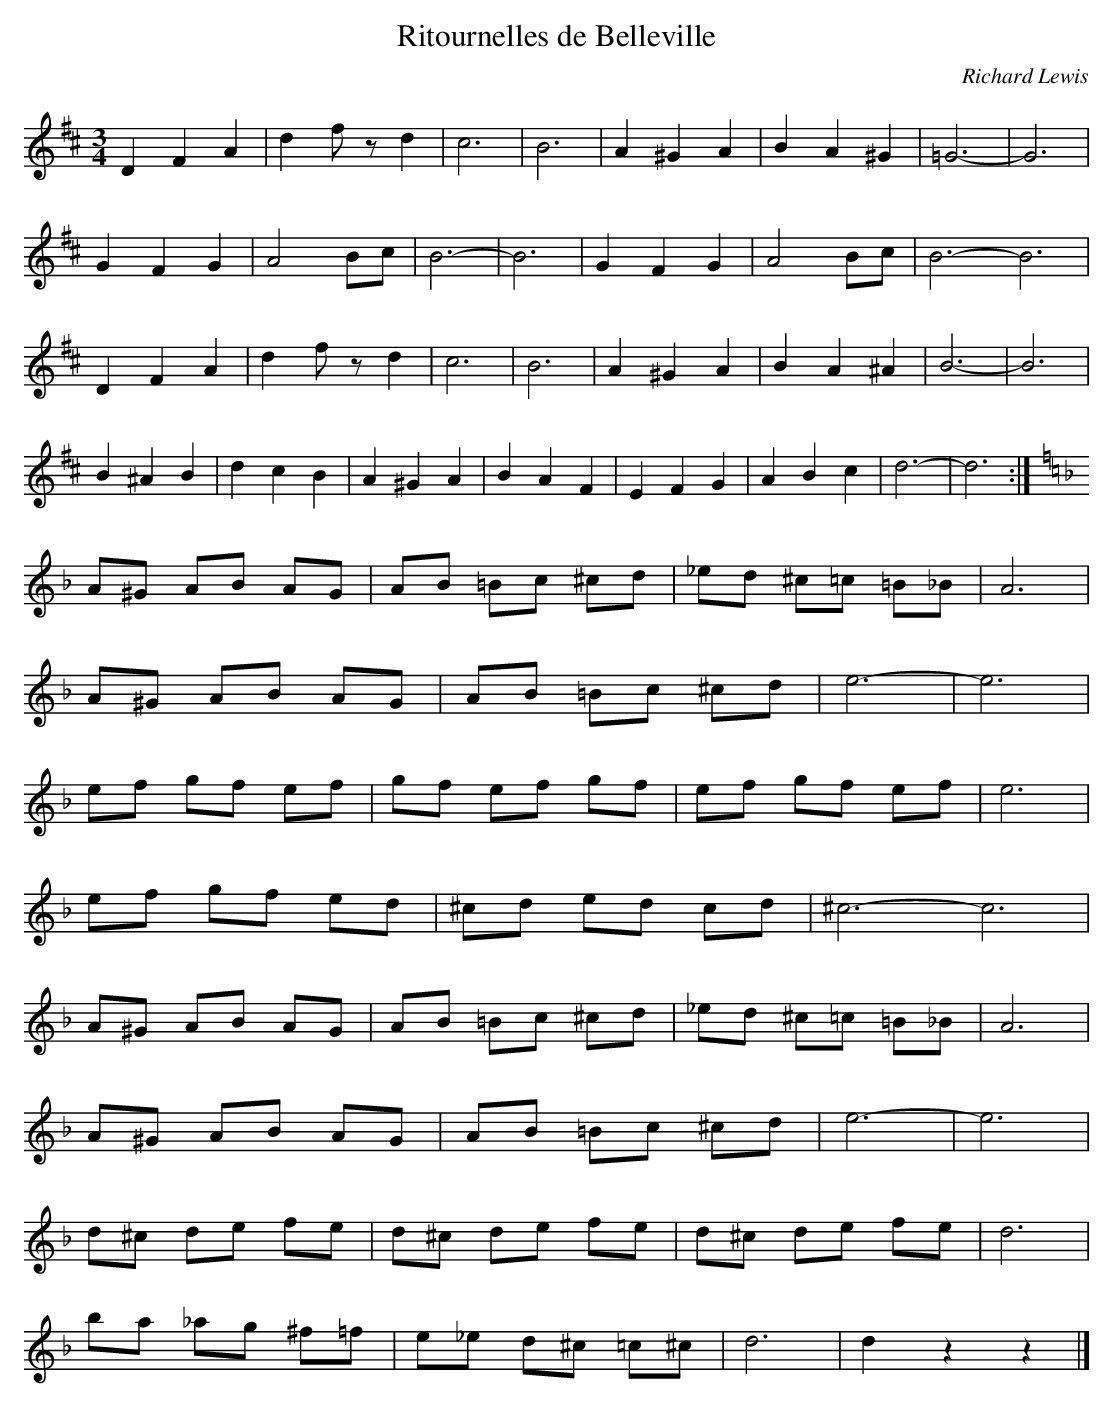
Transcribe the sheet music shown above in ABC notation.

X:1
T:Ritournelles de Belleville
C:Richard Lewis
L:1/4
M:3/4
K:D major
DFA|df/z/d|c3|B3|\
A^GA|BA^G|=G3-|G3|
GFG|A2B/c/|B3-|B3|\
GFG|A2B/c/|B3-B3|
DFA|df/z/d|c3|B3|\
A^GA|BA^A|B3-|B3|
B^AB|dcB|A^GA|BAF|\
EFG|ABc|d3-|d3:|
L:1/8
K:Dm
A^G AB AG|AB =Bc ^cd|_ed ^c=c =B_B|A6|
A^G AB AG|AB =Bc ^cd|e6-|e6|
ef gf ef|gf ef gf|ef gf ef|e6|
ef gf ed|^cd ed cd|^c6-c6|
A^G AB AG|AB =Bc ^cd|_ed ^c=c =B_B|A6|
A^G AB AG|AB =Bc ^cd|e6-|e6|
d^c de fe|d^c de fe|d^c de fe|d6|
ba _ag ^f=f|e_e d^c =c^c|d6|d2 z2 z2|]
